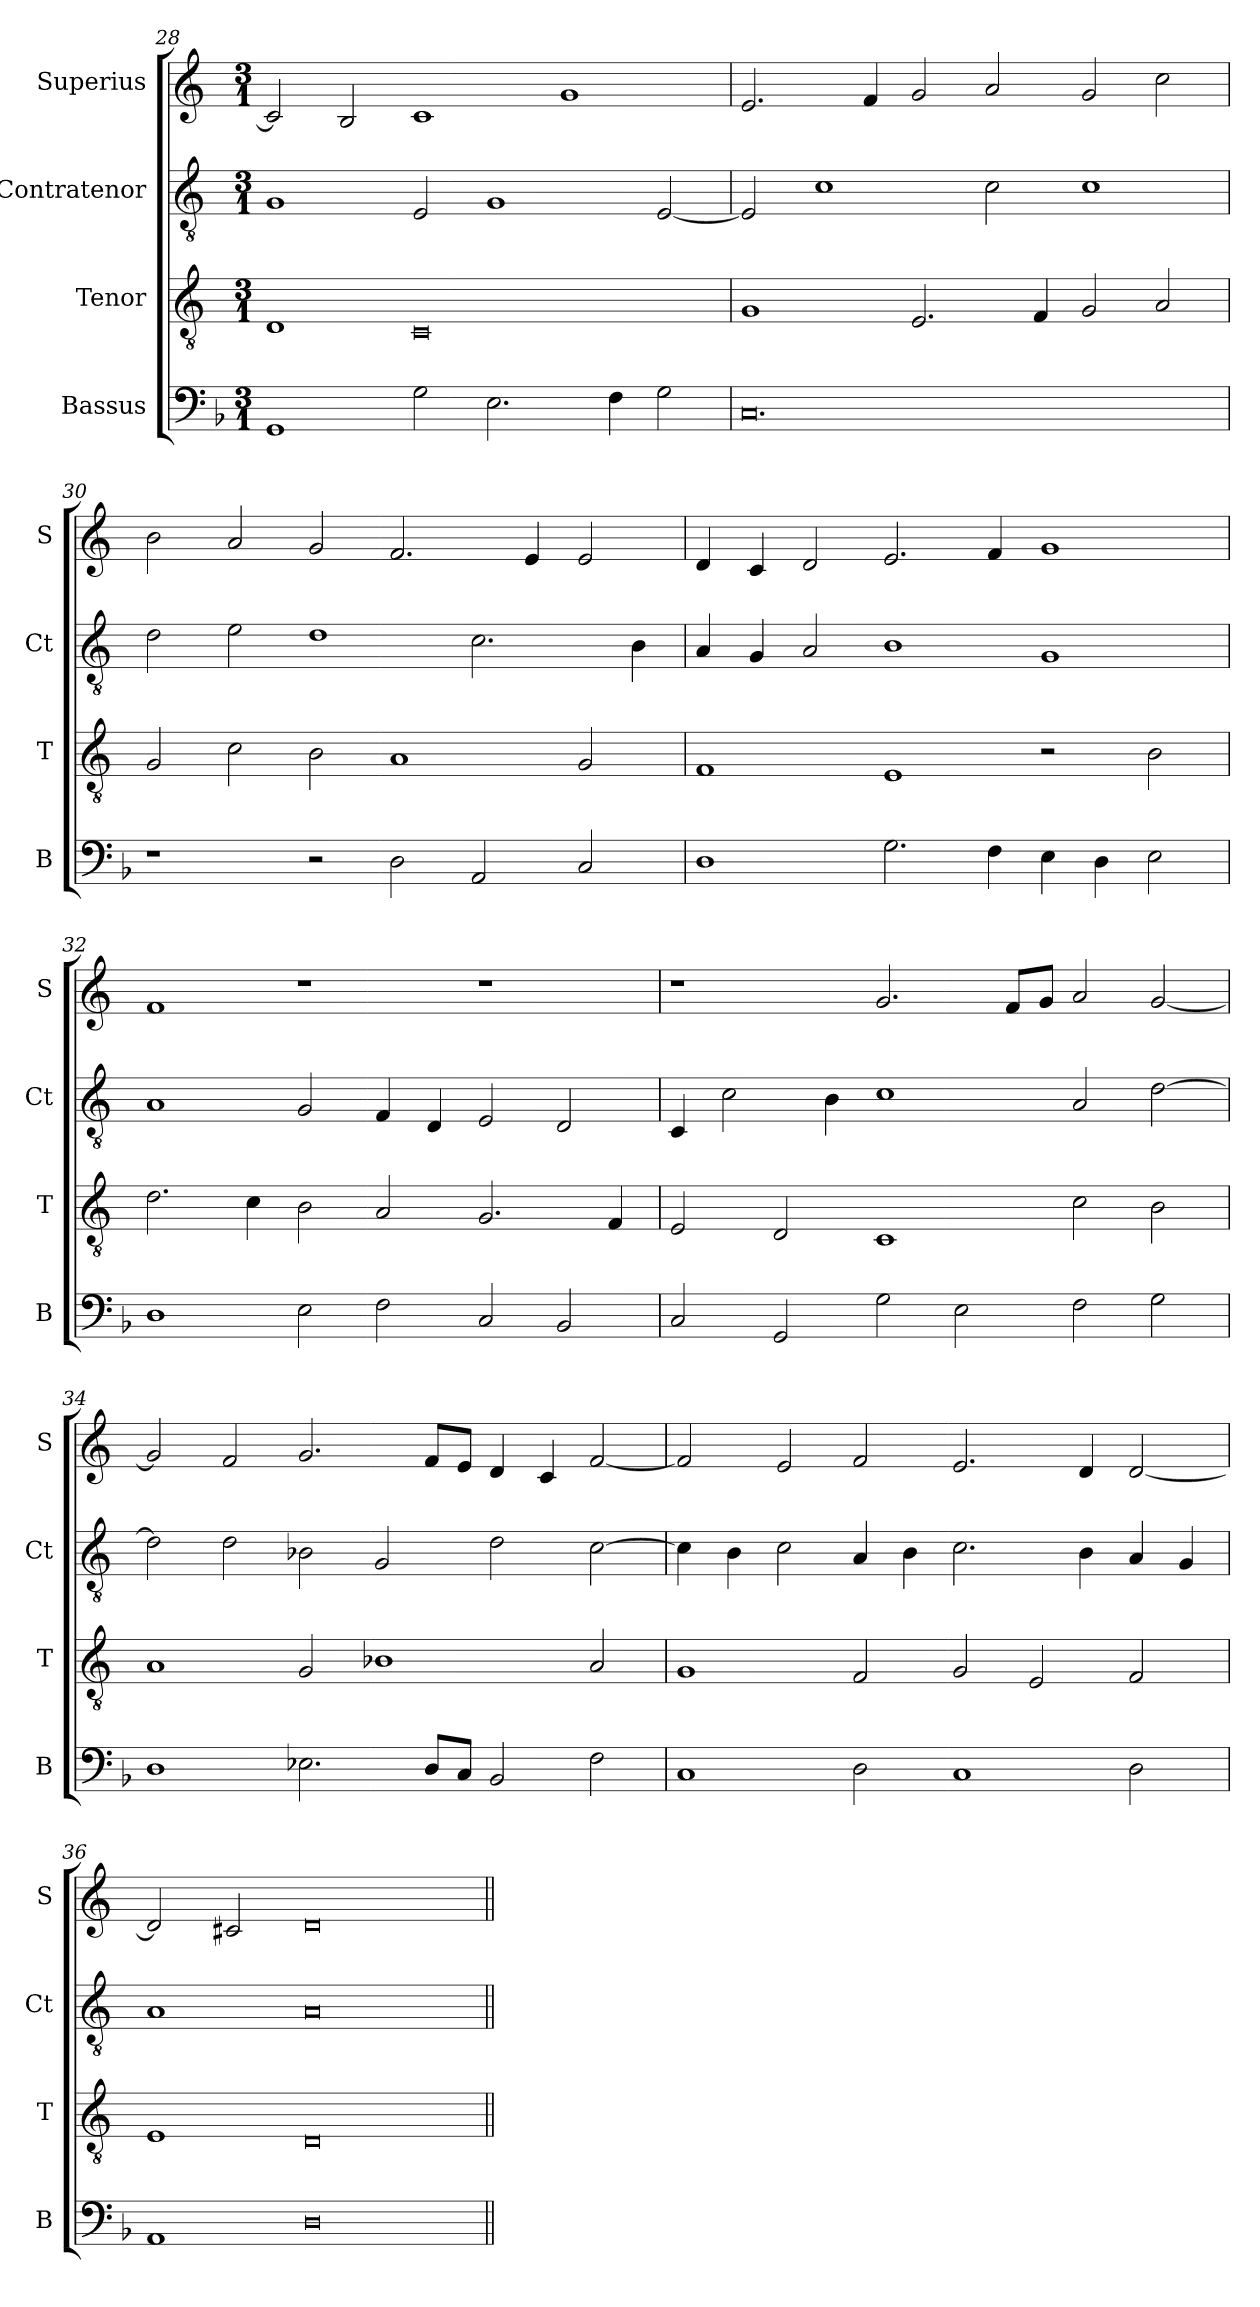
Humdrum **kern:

**kern	**kern	**kern	**kern
*part4	*part3	*part2	*part1
*staff4	*staff3	*staff2	*staff1
*I"Bassus	*I"Tenor	*I"Contratenor	*I"Superius
*I'B	*I'T	*I'Ct	*I'S
*clefF4	*clefGv2	*clefGv2	*clefG2
*k[b-]	*k[]	*k[]	*k[]
*M3/1	*M3/1	*M3/1	*M3/1
=28	=28	=28	=28
1GG	1D	1G	2c]
.	.	.	2B
2G	0C	2E	1c
2.E	.	1G	.
.	.	.	1g
4F	.	.	.
2G	.	[2E	.
=29	=29	=29	=29
0.C	1G	2E]	2.e
.	.	1c	.
.	.	.	4f
.	2.E	.	2g
.	.	2c	2a
.	4F	.	.
.	2G	1c	2g
.	2A	.	2cc
=30	=30	=30	=30
1r	2G	2d	2b
.	2c	2e	2a
2r	2B	1d	2g
2D	1A	.	2.f
2AA	.	2.c	.
.	.	.	4e
2C	2G	.	2e
.	.	4B	.
=31	=31	=31	=31
1D	1F	4A	4d
.	.	4G	4c
.	.	2A	2d
2.G	1E	1B	2.e
4F	.	.	4f
4E	2r	1G	1g
4D	.	.	.
2E	2B	.	.
=32	=32	=32	=32
1D	2.d	1A	1f
.	4c	.	.
2E	2B	2G	1r
2F	2A	4F	.
.	.	4D	.
2C	2.G	2E	1r
2BB-	.	2D	.
.	4F	.	.
=33	=33	=33	=33
2C	2E	4C	1r
.	.	2c	.
2GG	2D	.	.
.	.	4B	.
2G	1C	1c	2.g
2E	.	.	.
.	.	.	8fL
.	.	.	8gJ
2F	2c	2A	2a
2G	2B	[2d	[2g
=34	=34	=34	=34
1D	1A	2d]	2g]
.	.	2d	2f
2.E-X	2G	2B-X	2.g
.	1B-X	2G	.
8DL	.	.	8fL
8CJ	.	.	8eJ
2BB-	.	2d	4d
.	.	.	4c
2F	2A	[2c	[2f
=35	=35	=35	=35
1C	1G	4c]	2f]
.	.	4B	.
.	.	2c	2e
2D	2F	4A	2f
.	.	4B	.
1C	2G	2.c	2.e
.	2E	.	.
.	.	4B	4d
2D	2F	4A	[2d
.	.	4G	.
=36	=36	=36	=36
1AA	1E	1A	2d]
.	.	.	2c#X
0D	0D	0A	0d
=||	=||	=||	=||
*-	*-	*-	*-
